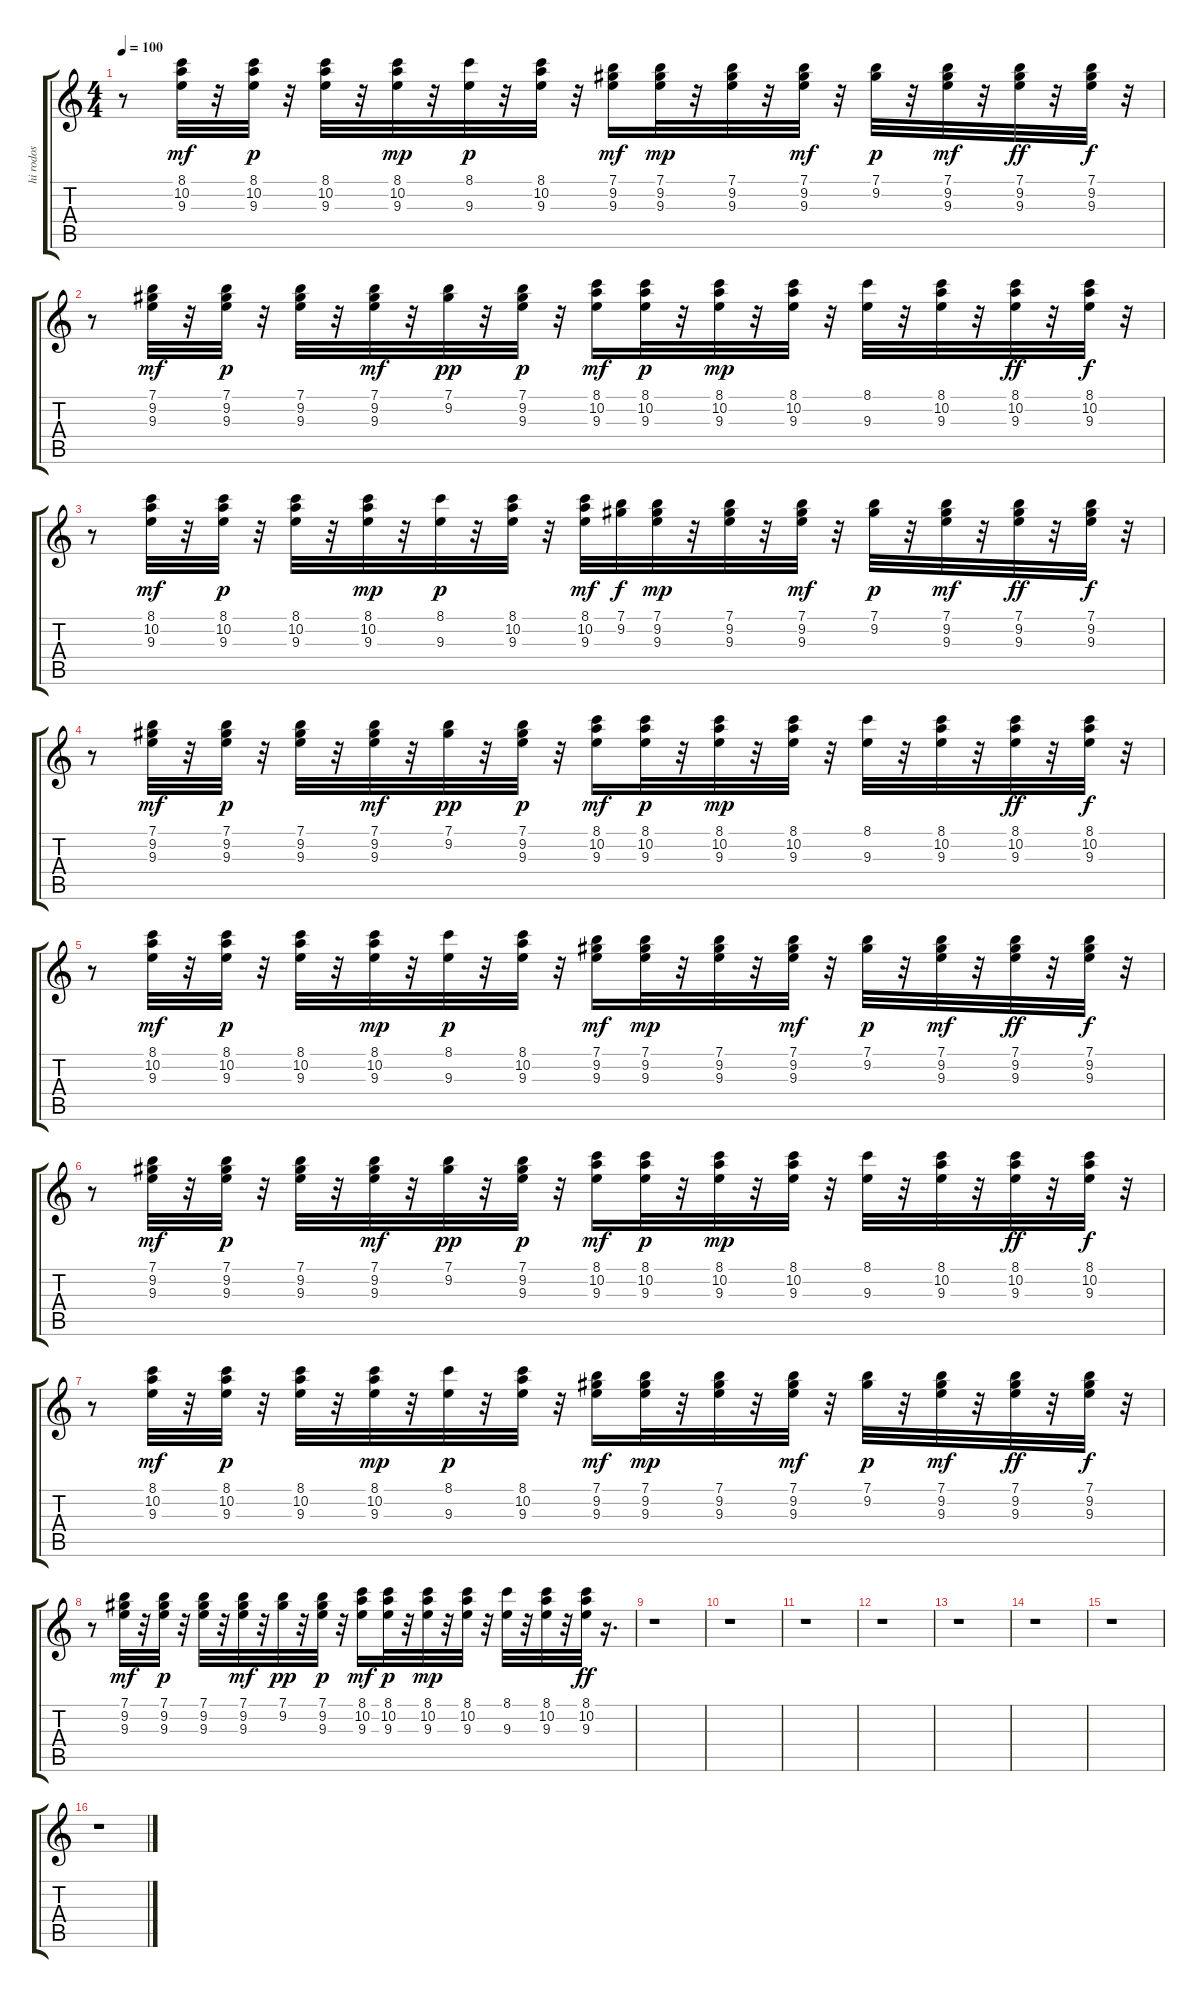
\track ("hi rodos" "hi rodos") {instrument electricguitarclean}
\staff {score tabs}
\tuning (E4 B3 G3 D3 A2 E2) {hide}
\ts (4 4)
\tempo 100
\clef g2
\ks c
r.8{dy mf instrument electricguitarclean} (8.1 10.2 9.3).32{balance 6 instrument electricguitarclean} r.32 (8.1 10.2 9.3).32{dy p} r.32 (8.1 10.2 9.3).32 r.32 (8.1 10.2 9.3).32{dy mp} r.32 (8.1 9.3).32{dy p} r.32 (8.1 10.2 9.3).32 r.32 (7.1 9.2 9.3).16{dy mf} (7.1 9.2 9.3).32{dy mp} r.32 (7.1 9.2 9.3).32 r.32 (7.1 9.2 9.3).32{dy mf} r.32 (7.1 9.2).32{dy p} r.32 (7.1 9.2 9.3).32{dy mf} r.32 (7.1 9.2 9.3).32{dy ff} r.32 (7.1 9.2 9.3).32{dy f} r.32 |
r.8 (7.1 9.2 9.3).32{dy mf} r.32 (7.1 9.2 9.3).32{dy p} r.32 (7.1 9.2 9.3).32 r.32 (7.1 9.2 9.3).32{dy mf} r.32 (7.1 9.2).32{dy pp} r.32 (7.1 9.2 9.3).32{dy p} r.32 (8.1 10.2 9.3).16{dy mf} (8.1 10.2 9.3).32{dy p} r.32 (8.1 10.2 9.3).32{dy mp} r.32 (8.1 10.2 9.3).32 r.32 (8.1 9.3).32 r.32 (8.1 10.2 9.3).32 r.32 (8.1 10.2 9.3).32{dy ff} r.32 (8.1 10.2 9.3).32{dy f} r.32 |
r.8 (8.1 10.2 9.3).32{dy mf} r.32 (8.1 10.2 9.3).32{dy p} r.32 (8.1 10.2 9.3).32 r.32 (8.1 10.2 9.3).32{dy mp} r.32 (8.1 9.3).32{dy p} r.32 (8.1 10.2 9.3).32 r.32 (8.1 10.2 9.3).32{dy mf} (7.1 9.2).32{dy f} (7.1 9.2 9.3).32{dy mp} r.32 (7.1 9.2 9.3).32 r.32 (7.1 9.2 9.3).32{dy mf} r.32 (7.1 9.2).32{dy p} r.32 (7.1 9.2 9.3).32{dy mf} r.32 (7.1 9.2 9.3).32{dy ff} r.32 (7.1 9.2 9.3).32{dy f} r.32 |
r.8 (7.1 9.2 9.3).32{dy mf} r.32 (7.1 9.2 9.3).32{dy p} r.32 (7.1 9.2 9.3).32 r.32 (7.1 9.2 9.3).32{dy mf} r.32 (7.1 9.2).32{dy pp} r.32 (7.1 9.2 9.3).32{dy p} r.32 (8.1 10.2 9.3).16{dy mf} (8.1 10.2 9.3).32{dy p} r.32 (8.1 10.2 9.3).32{dy mp} r.32 (8.1 10.2 9.3).32 r.32 (8.1 9.3).32 r.32 (8.1 10.2 9.3).32 r.32 (8.1 10.2 9.3).32{dy ff} r.32 (8.1 10.2 9.3).32{dy f} r.32 |
r.8 (8.1 10.2 9.3).32{dy mf} r.32 (8.1 10.2 9.3).32{dy p} r.32 (8.1 10.2 9.3).32 r.32 (8.1 10.2 9.3).32{dy mp} r.32 (8.1 9.3).32{dy p} r.32 (8.1 10.2 9.3).32 r.32 (7.1 9.2 9.3).16{dy mf} (7.1 9.2 9.3).32{dy mp} r.32 (7.1 9.2 9.3).32 r.32 (7.1 9.2 9.3).32{dy mf} r.32 (7.1 9.2).32{dy p} r.32 (7.1 9.2 9.3).32{dy mf} r.32 (7.1 9.2 9.3).32{dy ff} r.32 (7.1 9.2 9.3).32{dy f} r.32 |
r.8 (7.1 9.2 9.3).32{dy mf} r.32 (7.1 9.2 9.3).32{dy p} r.32 (7.1 9.2 9.3).32 r.32 (7.1 9.2 9.3).32{dy mf} r.32 (7.1 9.2).32{dy pp} r.32 (7.1 9.2 9.3).32{dy p} r.32 (8.1 10.2 9.3).16{dy mf} (8.1 10.2 9.3).32{dy p} r.32 (8.1 10.2 9.3).32{dy mp} r.32 (8.1 10.2 9.3).32 r.32 (8.1 9.3).32 r.32 (8.1 10.2 9.3).32 r.32 (8.1 10.2 9.3).32{dy ff} r.32 (8.1 10.2 9.3).32{dy f} r.32 |
r.8 (8.1 10.2 9.3).32{dy mf} r.32 (8.1 10.2 9.3).32{dy p} r.32 (8.1 10.2 9.3).32 r.32 (8.1 10.2 9.3).32{dy mp} r.32 (8.1 9.3).32{dy p} r.32 (8.1 10.2 9.3).32 r.32 (7.1 9.2 9.3).16{dy mf} (7.1 9.2 9.3).32{dy mp} r.32 (7.1 9.2 9.3).32 r.32 (7.1 9.2 9.3).32{dy mf} r.32 (7.1 9.2).32{dy p} r.32 (7.1 9.2 9.3).32{dy mf} r.32 (7.1 9.2 9.3).32{dy ff} r.32 (7.1 9.2 9.3).32{dy f} r.32 |
r.8 (7.1 9.2 9.3).32{dy mf} r.32 (7.1 9.2 9.3).32{dy p} r.32 (7.1 9.2 9.3).32 r.32 (7.1 9.2 9.3).32{dy mf} r.32 (7.1 9.2).32{dy pp} r.32 (7.1 9.2 9.3).32{dy p} r.32 (8.1 10.2 9.3).16{dy mf} (8.1 10.2 9.3).32{dy p} r.32 (8.1 10.2 9.3).32{dy mp} r.32 (8.1 10.2 9.3).32 r.32 (8.1 9.3).32 r.32 (8.1 10.2 9.3).32 r.32 (8.1 10.2 9.3).32{dy ff} r.16{d} |
r.1 |
r.1 |
r.1 |
r.1 |
r.1 |
r.1 |
r.1 |
r.1
